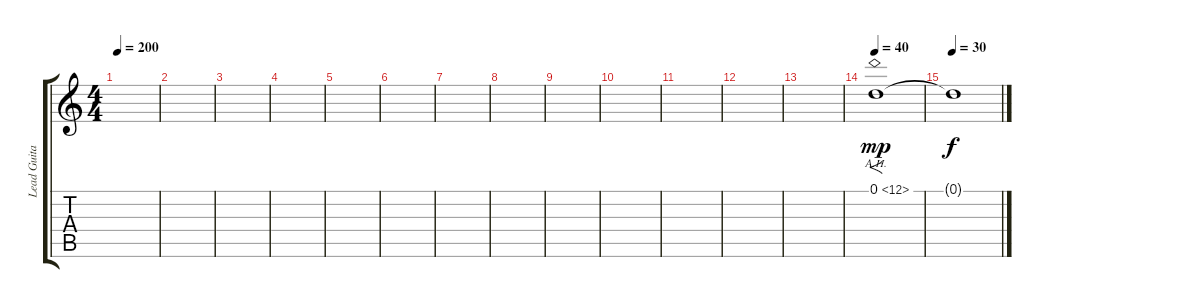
\track ("Lead Guitar #2" "Lead Guita") {instrument distortionguitar}
\staff {score tabs}
\tuning (D4 A3 F3 C3 G2 C2) {hide}
\ts (4 4)
\tempo 200
\clef g2
\ks c
|
|
|
|
|
|
|
|
|
|
|
|
|
\tempo 40
0.1{ah 12}.1{f dy mp} |
\tempo 30
0.1{t}.1{dy f volume 0}
